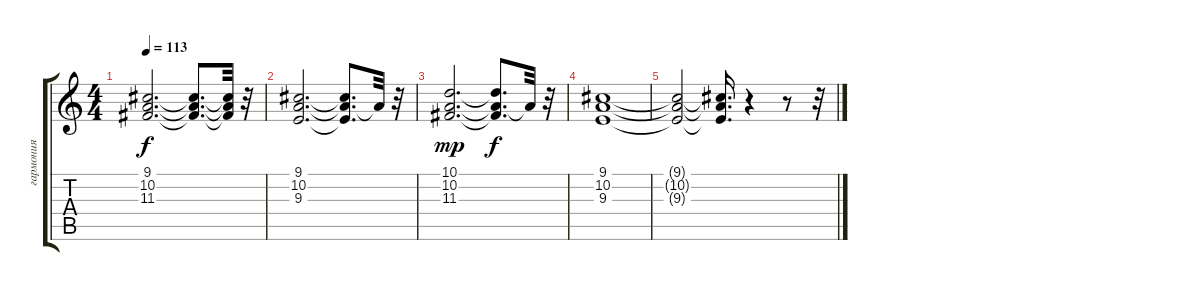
\track ("гармония" "гармония") {instrument synthstrings1}
\staff {score tabs}
\tuning (E4 B3 G3 D3 A2 E2) {hide}
\ts (4 4)
\tempo 113
\clef g2
\ks c
(9.1 10.2 11.3).2{d dy f} (9.1{t} 10.2{t} 11.3{t}).8{d} (9.1{t} 10.2{t} 11.3{t}).32 r.32 |
(9.1 10.2 9.3).2{d} (9.1{t} 10.2{t} 9.3{t}).8{d} 10.2{t}.32 r.32 |
(10.1 10.2 11.3).2{d dy mp} (10.1{t} 10.2{t} 11.3{t}).8{d dy f} 10.2{t}.32 r.32 |
(9.1 10.2 9.3).1 |
(9.1{t} 10.2{t} 9.3{t}).2 (9.1{t} 10.2{t} 9.3{t}).16{d} r.4 r.8 r.32
